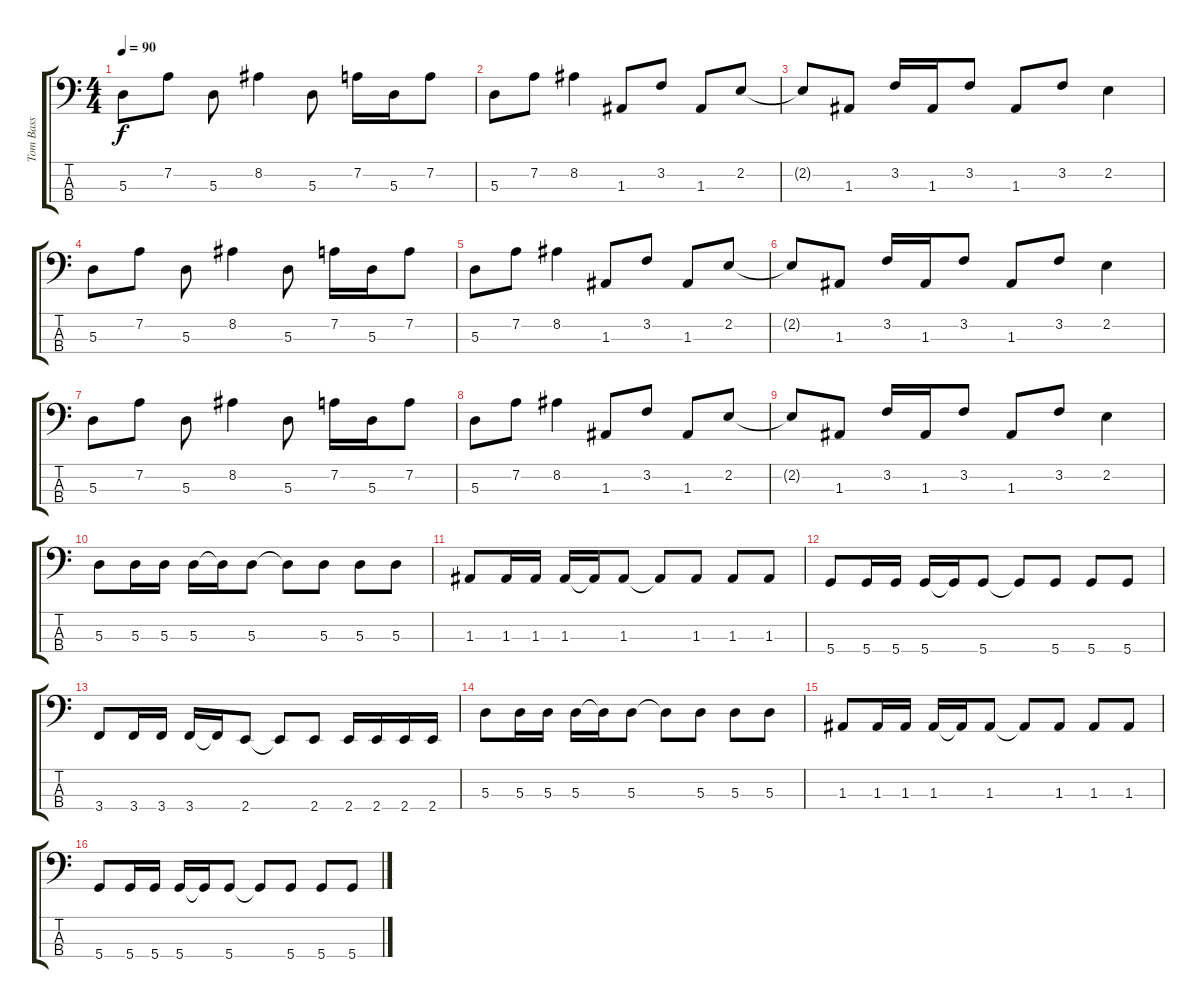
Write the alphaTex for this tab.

\track ("Tom Bass" "Tom Bass") {instrument slapbass1}
\staff {score tabs}
\tuning (G2 D2 A1 D1) {hide}
\ts (4 4)
\tempo 90
\clef f4
\ks c
5.3.8{dy f} 7.2.8 5.3.8 8.2.4 5.3.8 7.2.16 5.3.16 7.2.8 |
5.3.8 7.2.8 8.2.4 1.3.8 3.2.8 1.3.8 2.2.8 |
2.2{t}.8 1.3.8 3.2.16 1.3.16 3.2.8 1.3.8 3.2.8 2.2.4 |
5.3.8 7.2.8 5.3.8 8.2.4 5.3.8 7.2.16 5.3.16 7.2.8 |
5.3.8 7.2.8 8.2.4 1.3.8 3.2.8 1.3.8 2.2.8 |
2.2{t}.8 1.3.8 3.2.16 1.3.16 3.2.8 1.3.8 3.2.8 2.2.4 |
5.3.8 7.2.8 5.3.8 8.2.4 5.3.8 7.2.16 5.3.16 7.2.8 |
5.3.8 7.2.8 8.2.4 1.3.8 3.2.8 1.3.8 2.2.8 |
2.2{t}.8 1.3.8 3.2.16 1.3.16 3.2.8 1.3.8 3.2.8 2.2.4 |
5.3.8 5.3.16 5.3.16 5.3.16 5.3{t}.16 5.3.8 5.3{t}.8 5.3.8 5.3.8 5.3.8 |
1.3.8 1.3.16 1.3.16 1.3.16 1.3{t}.16 1.3.8 1.3{t}.8 1.3.8 1.3.8 1.3.8 |
5.4.8 5.4.16 5.4.16 5.4.16 5.4{t}.16 5.4.8 5.4{t}.8 5.4.8 5.4.8 5.4.8 |
3.4.8 3.4.16 3.4.16 3.4.16 3.4{t}.16 2.4.8 2.4{t}.8 2.4.8 2.4.16 2.4.16 2.4.16 2.4.16 |
5.3.8 5.3.16 5.3.16 5.3.16 5.3{t}.16 5.3.8 5.3{t}.8 5.3.8 5.3.8 5.3.8 |
1.3.8 1.3.16 1.3.16 1.3.16 1.3{t}.16 1.3.8 1.3{t}.8 1.3.8 1.3.8 1.3.8 |
5.4.8 5.4.16 5.4.16 5.4.16 5.4{t}.16 5.4.8 5.4{t}.8 5.4.8 5.4.8 5.4.8
